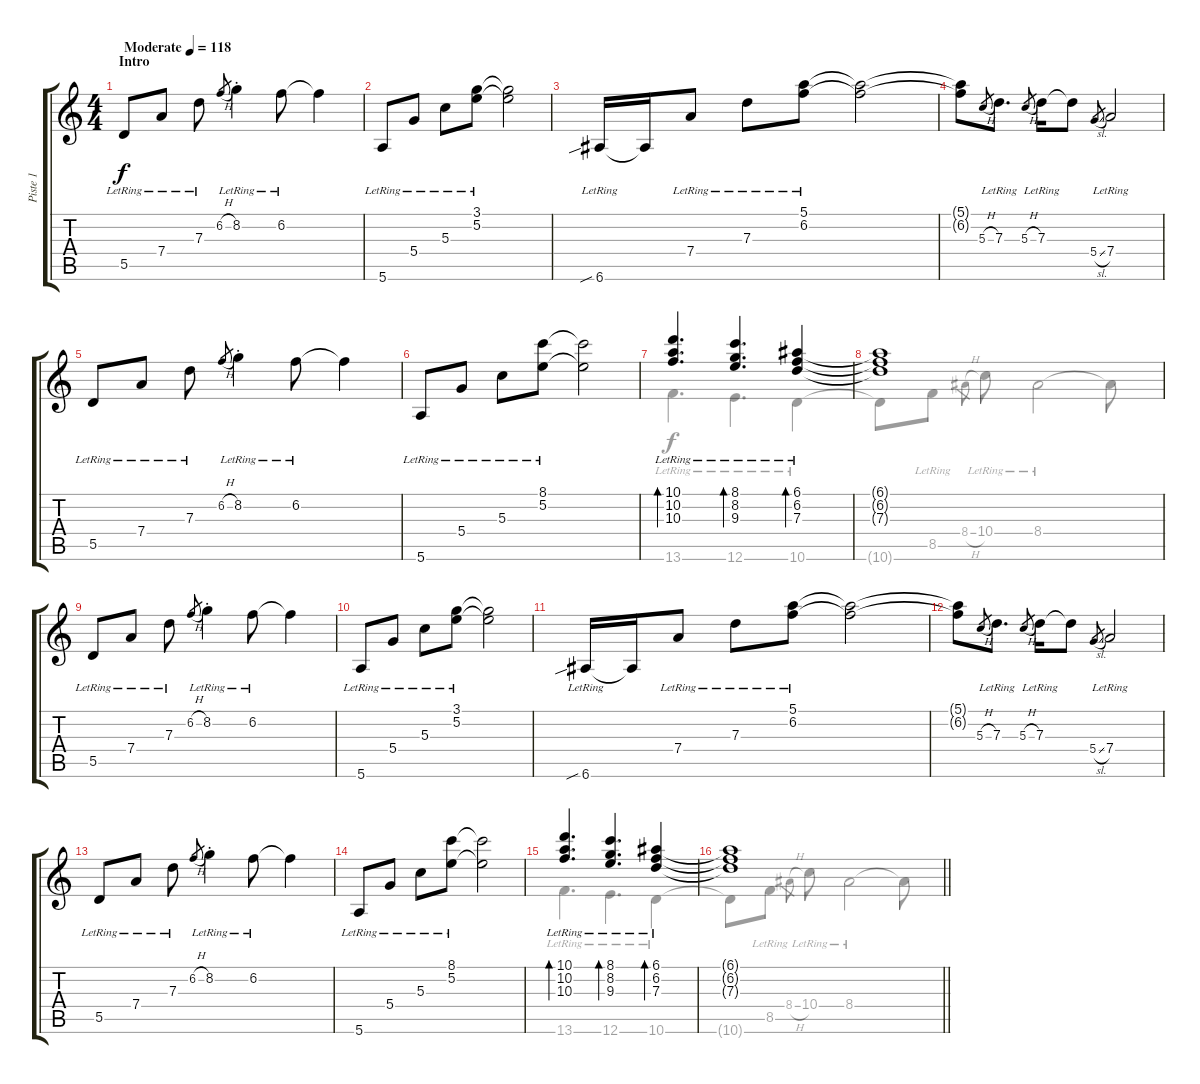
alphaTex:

\track ("Piste 1" "Piste 1") {instrument electricguitarjazz}
\staff {score tabs}
\tuning (E4 B3 G3 D3 A2 E2) {hide}
\voice
\ts (4 4)
\section ("" "Intro")
\tempo (118 "Moderate")
\clef g2
\ks c
5.5{lr}.8{dy f instrument electricguitarjazz} 7.4{lr}.8 7.3{lr}.8 6.2{h}.8{gr} 8.2{st lr}.4 6.2{lr}.8 6.2{t}.4 |
5.6{lr}.8 5.4{lr}.8 5.3{lr}.8 (3.1{lr} 5.2{lr}).8 (3.1{t} 5.2{t}).2 |
6.6{sib lr}.16 6.6{t}.16 7.4{lr}.8 7.3{lr}.8 (5.1{lr} 6.2{lr}).8 (5.1{t} 6.2{t}).2 |
(5.1{t} 6.2{t}).8 5.3{h}.8{gr} 7.3{lr}.8{d} 5.3{h}.8{gr} 7.3{lr}.16 7.3{t}.8 5.4{sl}.8{gr} 7.4{lr}.2 |
5.5{lr}.8 7.4{lr}.8 7.3{lr}.8 6.2{h}.8{gr} 8.2{st lr}.4 6.2{lr}.8 6.2{t}.4 |
5.6{lr}.8 5.4{lr}.8 5.3{lr}.8 (8.1{lr} 5.2{lr}).8 (8.1{t} 5.2{t}).2 |
(10.1 10.2 10.3{lr}).4{d bd 240} (8.1{lr} 8.2{lr} 9.3{lr}).4{d bd 240} (6.1{lr} 6.2{lr} 7.3{lr}).4{bd 240} |
(6.1{t} 6.2{t} 7.3{t}).1 |
5.5{lr}.8 7.4{lr}.8 7.3{lr}.8 6.2{h}.8{gr} 8.2{st lr}.4 6.2{lr}.8 6.2{t}.4 |
5.6{lr}.8 5.4{lr}.8 5.3{lr}.8 (3.1{lr} 5.2{lr}).8 (3.1{t} 5.2{t}).2 |
6.6{sib lr}.16 6.6{t}.16 7.4{lr}.8 7.3{lr}.8 (5.1{lr} 6.2{lr}).8 (5.1{t} 6.2{t}).2 |
(5.1{t} 6.2{t}).8 5.3{h}.8{gr} 7.3{lr}.8{d} 5.3{h}.8{gr} 7.3{lr}.16 7.3{t}.8 5.4{sl}.8{gr} 7.4{lr}.2 |
5.5{lr}.8 7.4{lr}.8 7.3{lr}.8 6.2{h}.8{gr} 8.2{st lr}.4 6.2{lr}.8 6.2{t}.4 |
5.6{lr}.8 5.4{lr}.8 5.3{lr}.8 (8.1{lr} 5.2{lr}).8 (8.1{t} 5.2{t}).2 |
(10.1{lr} 10.2{lr} 10.3{lr}).4{d bd 240} (8.1{lr} 8.2{lr} 9.3{lr}).4{d bd 240} (6.1{lr} 6.2{lr} 7.3{lr}).4{bd 240} |
\barLineRight lightlight
(6.1{t} 6.2{t} 7.3{t}).1
\voice
\clef g2
\ottava regular
\simile none
\ks c
|
|
|
|
|
|
13.6{lr}.4{d} 12.6{lr}.4{d} 10.6{lr}.4 |
10.6{t}.8 8.5{lr}.8 8.4{h}.8{gr} 10.4{lr}.8 8.4{lr}.2 8.4{t}.8 |
|
|
|
|
|
|
13.6{lr}.4{d} 12.6{lr}.4{d} 10.6{lr}.4 |
\barLineRight lightlight
10.6{t}.8 8.5{lr}.8 8.4{h}.8{gr} 10.4{lr}.8 8.4{lr}.2 8.4{t}.8
